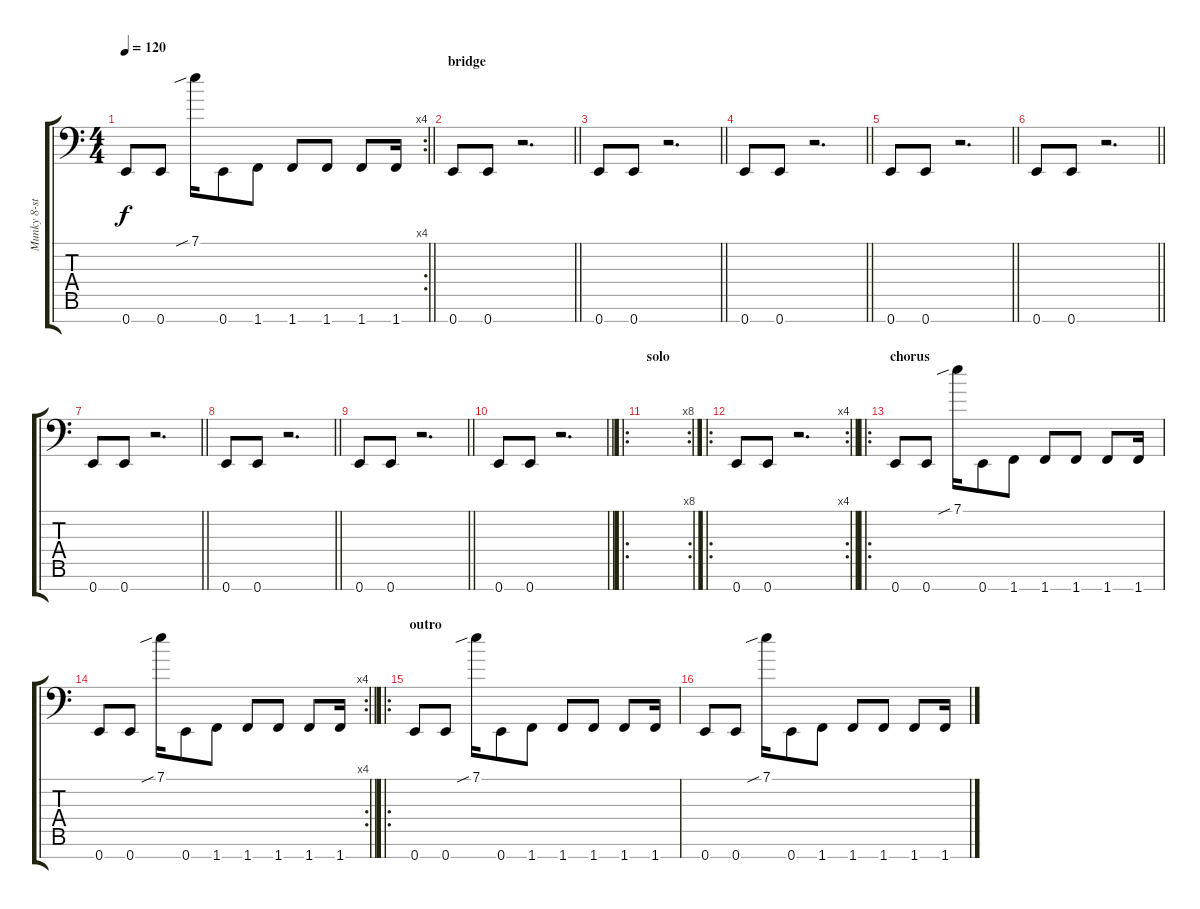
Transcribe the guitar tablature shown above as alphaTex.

\track ("Munky 8-string" "Munky 8-st") {instrument distortionguitar}
\staff {score tabs}
\tuning (A3 E3 C3 G2 D2 A1 E1) {hide}
\rc 4
\ts (4 4)
\tempo 120
\clef f4
\barLineRight lightlight
\ks c
0.7.8{dy f} 0.7.8 7.1{sib}.16{instrument distortionguitar} 0.7.8{instrument distortionguitar} 1.7.8 1.7.8 1.7.8 1.7.8 1.7.16 |
\section ("" "bridge")
\barLineRight lightlight
0.7.8 0.7.8 r.2{d} |
\barLineRight lightlight
0.7.8 0.7.8 r.2{d} |
\barLineRight lightlight
0.7.8 0.7.8 r.2{d} |
\barLineRight lightlight
0.7.8 0.7.8 r.2{d} |
\barLineRight lightlight
0.7.8 0.7.8 r.2{d} |
\barLineRight lightlight
0.7.8 0.7.8 r.2{d} |
\barLineRight lightlight
0.7.8 0.7.8 r.2{d} |
\barLineRight lightlight
0.7.8 0.7.8 r.2{d} |
\barLineRight lightlight
0.7.8 0.7.8 r.2{d} |
\ro
\rc 8
\section ("" "solo")
|
\ro
\rc 4
\barLineRight lightlight
0.7.8 0.7.8 r.2{d} |
\ro
\section ("" "chorus")
0.7.8{volume 16} 0.7.8 7.1{sib}.16{instrument distortionguitar} 0.7.8{instrument distortionguitar} 1.7.8 1.7.8 1.7.8 1.7.8 1.7.16 |
\rc 4
\barLineRight lightlight
0.7.8 0.7.8 7.1{sib}.16{instrument distortionguitar} 0.7.8{instrument distortionguitar} 1.7.8 1.7.8 1.7.8 1.7.8 1.7.16 |
\ro
\section ("" "outro")
0.7.8{volume 16} 0.7.8 7.1{sib}.16{instrument distortionguitar} 0.7.8{instrument distortionguitar} 1.7.8 1.7.8 1.7.8 1.7.8 1.7.16 |
0.7.8 0.7.8 7.1{sib}.16{instrument distortionguitar} 0.7.8{instrument distortionguitar} 1.7.8 1.7.8 1.7.8 1.7.8 1.7.16
